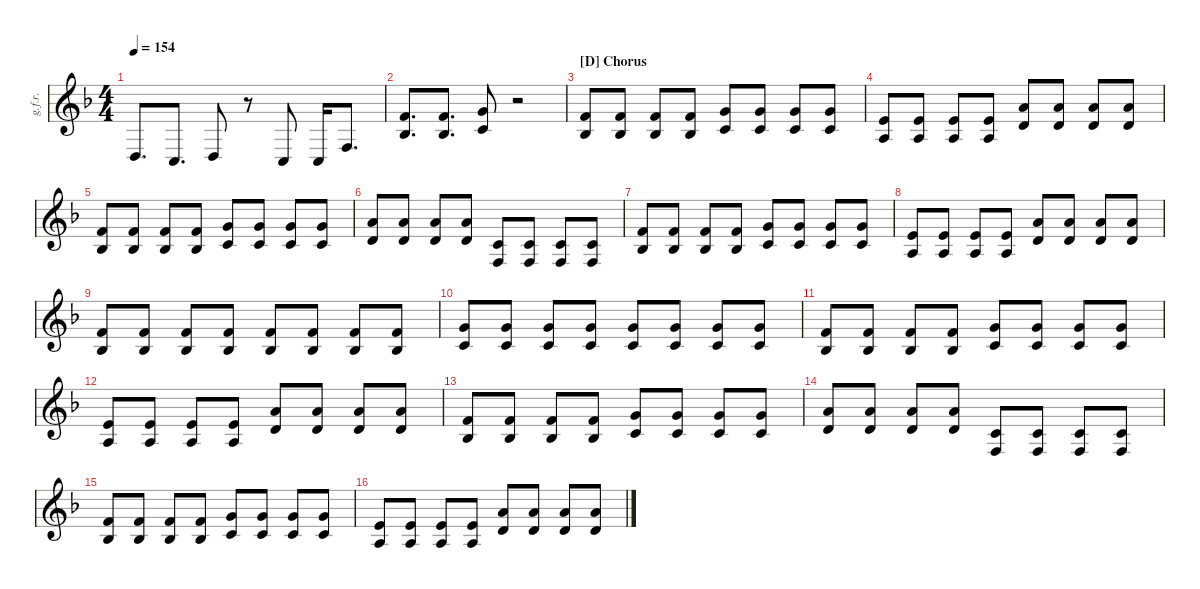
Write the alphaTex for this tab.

\defaultSystemsLayout 4
\hideDynamics
\bracketExtendMode nobrackets
\otherSystemsTrackNameOrientation horizontal
\track ("Guitar Folder R" "g.f.r.") {instrument distortionguitar}
\staff {score}
\tuning (D4 A3 F3 C3 G2 C2)
\ts (4 4)
\tempo 154
\clef g2
\ks dminor
2.6.8{d dy mf} 0.6.8{d} 2.6.8 r.8 0.6.8 0.6.16 5.6.8{d} |
(10.6 10.5).8{d} (10.6 10.5).8{d} (12.6 12.5).8 r.2 |
\section ("D" "Chorus")
(10.6 10.5).8 (10.6 10.5).8 (10.6 10.5).8 (10.6 10.5).8 (12.6 12.5).8 (12.6 12.5).8 (12.6 12.5).8 (12.6 12.5).8 |
(9.6 9.5).8 (9.6 9.5).8 (9.6 9.5).8 (9.6 9.5).8 (14.6 14.5).8 (14.6 14.5).8 (14.6 14.5).8 (14.6 14.5).8 |
(10.6 10.5).8 (10.6 10.5).8 (10.6 10.5).8 (10.6 10.5).8 (12.6 12.5).8 (12.6 12.5).8 (12.6 12.5).8 (12.6 12.5).8 |
(14.6 14.5).8 (14.6 14.5).8 (14.6 14.5).8 (14.6 14.5).8 (5.6 5.5).8 (5.6 5.5).8 (5.6 5.5).8 (5.6 5.5).8 |
(10.6 10.5).8 (10.6 10.5).8 (10.6 10.5).8 (10.6 10.5).8 (12.6 12.5).8 (12.6 12.5).8 (12.6 12.5).8 (12.6 12.5).8 |
(9.6 9.5).8 (9.6 9.5).8 (9.6 9.5).8 (9.6 9.5).8 (14.6 14.5).8 (14.6 14.5).8 (14.6 14.5).8 (14.6 14.5).8 |
(10.6 10.5).8 (10.6 10.5).8 (10.6 10.5).8 (10.6 10.5).8 (10.6 10.5).8 (10.6 10.5).8 (10.6 10.5).8 (10.6 10.5).8 |
(12.6 12.5).8 (12.6 12.5).8 (12.6 12.5).8 (12.6 12.5).8 (12.6 12.5).8 (12.6 12.5).8 (12.6 12.5).8 (12.6 12.5).8 |
(10.6 10.5).8 (10.6 10.5).8 (10.6 10.5).8 (10.6 10.5).8 (12.6 12.5).8 (12.6 12.5).8 (12.6 12.5).8 (12.6 12.5).8 |
(9.6 9.5).8 (9.6 9.5).8 (9.6 9.5).8 (9.6 9.5).8 (14.6 14.5).8 (14.6 14.5).8 (14.6 14.5).8 (14.6 14.5).8 |
(10.6 10.5).8 (10.6 10.5).8 (10.6 10.5).8 (10.6 10.5).8 (12.6 12.5).8 (12.6 12.5).8 (12.6 12.5).8 (12.6 12.5).8 |
(14.6 14.5).8 (14.6 14.5).8 (14.6 14.5).8 (14.6 14.5).8 (5.6 5.5).8 (5.6 5.5).8 (5.6 5.5).8 (5.6 5.5).8 |
(10.6 10.5).8 (10.6 10.5).8 (10.6 10.5).8 (10.6 10.5).8 (12.6 12.5).8 (12.6 12.5).8 (12.6 12.5).8 (12.6 12.5).8 |
(9.6 9.5).8 (9.6 9.5).8 (9.6 9.5).8 (9.6 9.5).8 (14.6 14.5).8 (14.6 14.5).8 (14.6 14.5).8 (14.6 14.5).8
